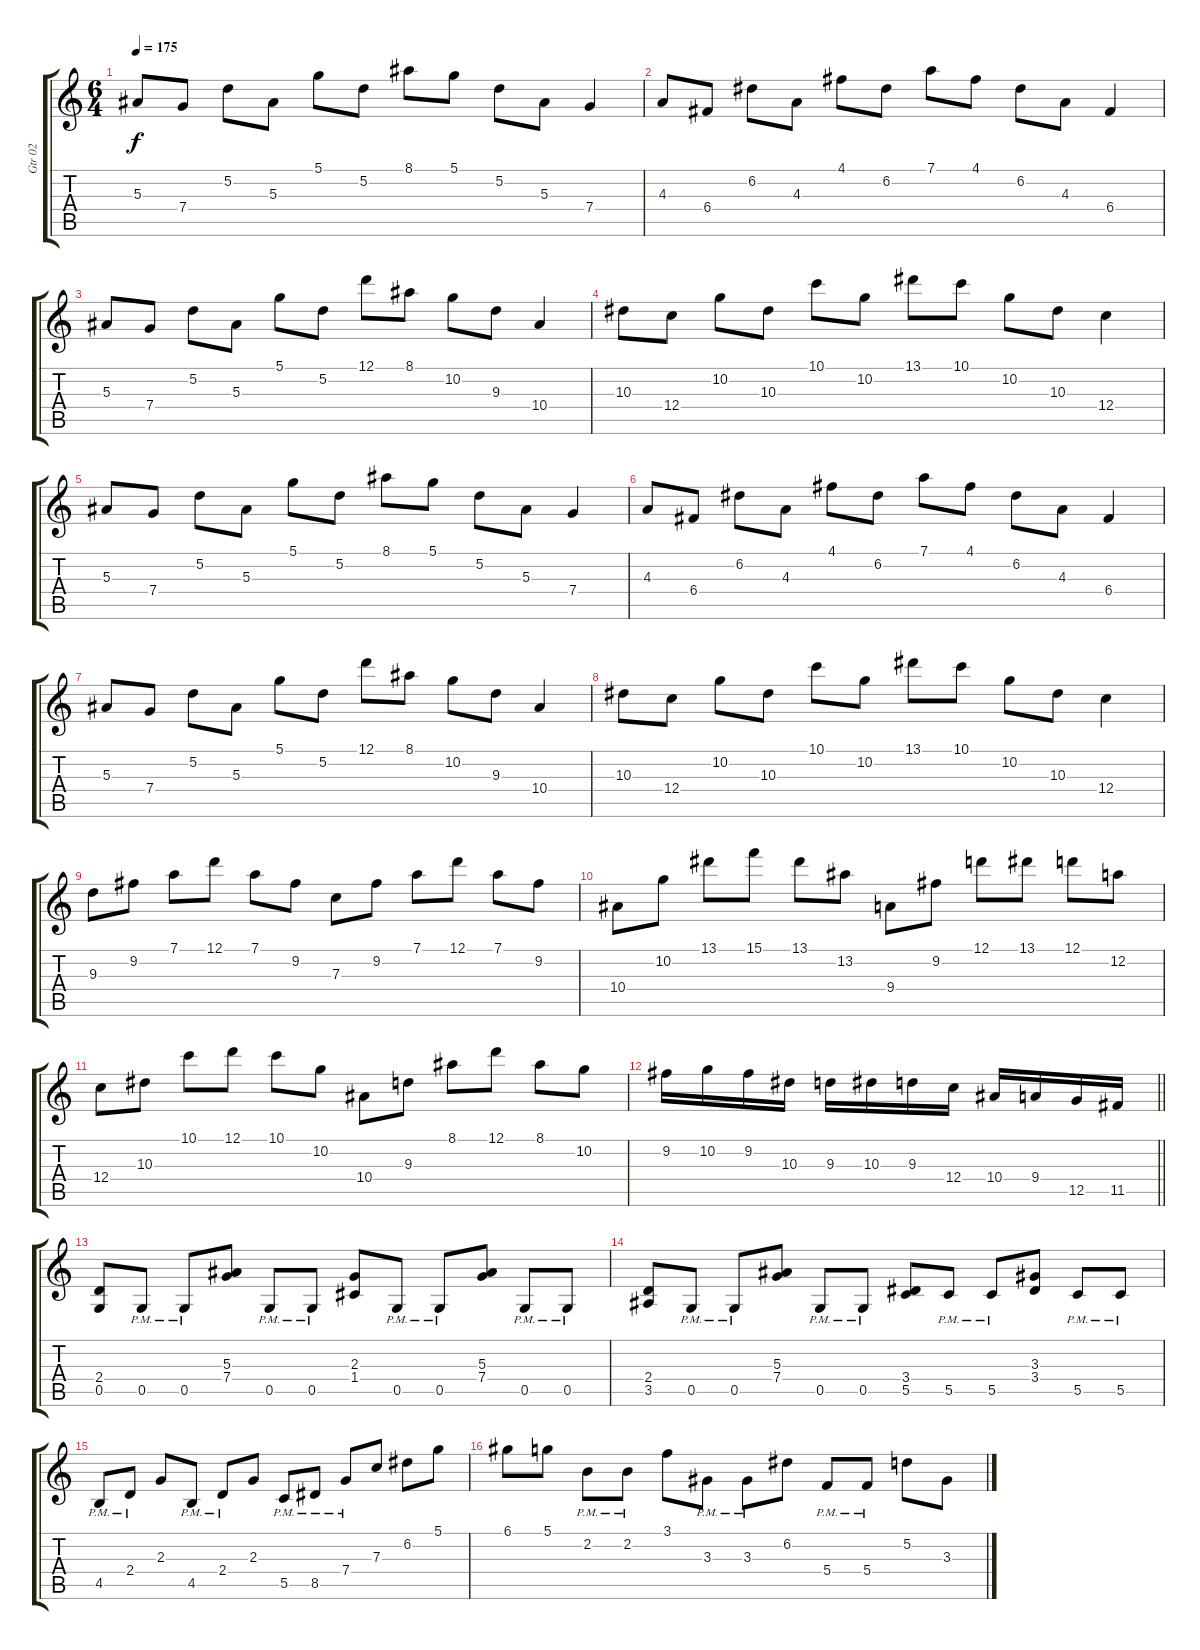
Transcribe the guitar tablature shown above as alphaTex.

\track ("Gtr 02" "Gtr 02") {instrument overdrivenguitar}
\staff {score tabs}
\tuning (D4 A3 F3 C3 G2 D2) {hide}
\ts (6 4)
\tempo 175
\clef g2
\ks c
5.3.8{dy f} 7.4.8 5.2.8 5.3.8 5.1.8 5.2.8 8.1.8 5.1.8 5.2.8 5.3.8 7.4.4 |
4.3.8 6.4.8 6.2.8 4.3.8 4.1.8 6.2.8 7.1.8 4.1.8 6.2.8 4.3.8 6.4.4 |
5.3.8 7.4.8 5.2.8 5.3.8 5.1.8 5.2.8 12.1.8 8.1.8 10.2.8 9.3.8 10.4.4 |
10.3.8 12.4.8 10.2.8 10.3.8 10.1.8 10.2.8 13.1.8 10.1.8 10.2.8 10.3.8 12.4.4 |
5.3.8 7.4.8 5.2.8 5.3.8 5.1.8 5.2.8 8.1.8 5.1.8 5.2.8 5.3.8 7.4.4 |
4.3.8 6.4.8 6.2.8 4.3.8 4.1.8 6.2.8 7.1.8 4.1.8 6.2.8 4.3.8 6.4.4 |
5.3.8 7.4.8 5.2.8 5.3.8 5.1.8 5.2.8 12.1.8 8.1.8 10.2.8 9.3.8 10.4.4 |
10.3.8 12.4.8 10.2.8 10.3.8 10.1.8 10.2.8 13.1.8 10.1.8 10.2.8 10.3.8 12.4.4 |
9.3.8 9.2.8 7.1.8 12.1.8 7.1.8 9.2.8 7.3.8 9.2.8 7.1.8 12.1.8 7.1.8 9.2.8 |
10.4.8 10.2.8 13.1.8 15.1.8 13.1.8 13.2.8 9.4.8 9.2.8 12.1.8 13.1.8 12.1.8 12.2.8 |
12.4.8 10.3.8 10.1.8 12.1.8 10.1.8 10.2.8 10.4.8 9.3.8 8.1.8 12.1.8 8.1.8 10.2.8 |
\barLineRight lightlight
9.2.16 10.2.16 9.2.16 10.3.16 9.3.16 10.3.16 9.3.16 12.4.16 10.4.16 9.4.16 12.5.16 11.5.16 |
(2.4 0.5).8 0.5{pm}.8 0.5{pm}.8 (5.3 7.4).8 0.5{pm}.8 0.5{pm}.8 (2.3 1.4).8 0.5{pm}.8 0.5{pm}.8 (5.3 7.4).8 0.5{pm}.8 0.5{pm}.8 |
(2.4 3.5).8 0.5{pm}.8 0.5{pm}.8 (5.3 7.4).8 0.5{pm}.8 0.5{pm}.8 (3.4 5.5).8 5.5{pm}.8 5.5{pm}.8 (3.3 3.4).8 5.5{pm}.8 5.5{pm}.8 |
4.5{pm}.8 2.4{pm}.8 2.3.8 4.5{pm}.8 2.4{pm}.8 2.3.8 5.5{pm}.8 8.5{pm}.8 7.4{pm}.8 7.3.8 6.2.8 5.1.8 |
6.1.8 5.1.8 2.2{pm}.8 2.2{pm}.8 3.1.8 3.3{pm}.8 3.3{pm}.8 6.2.8 5.4{pm}.8 5.4{pm}.8 5.2.8 3.3.8
